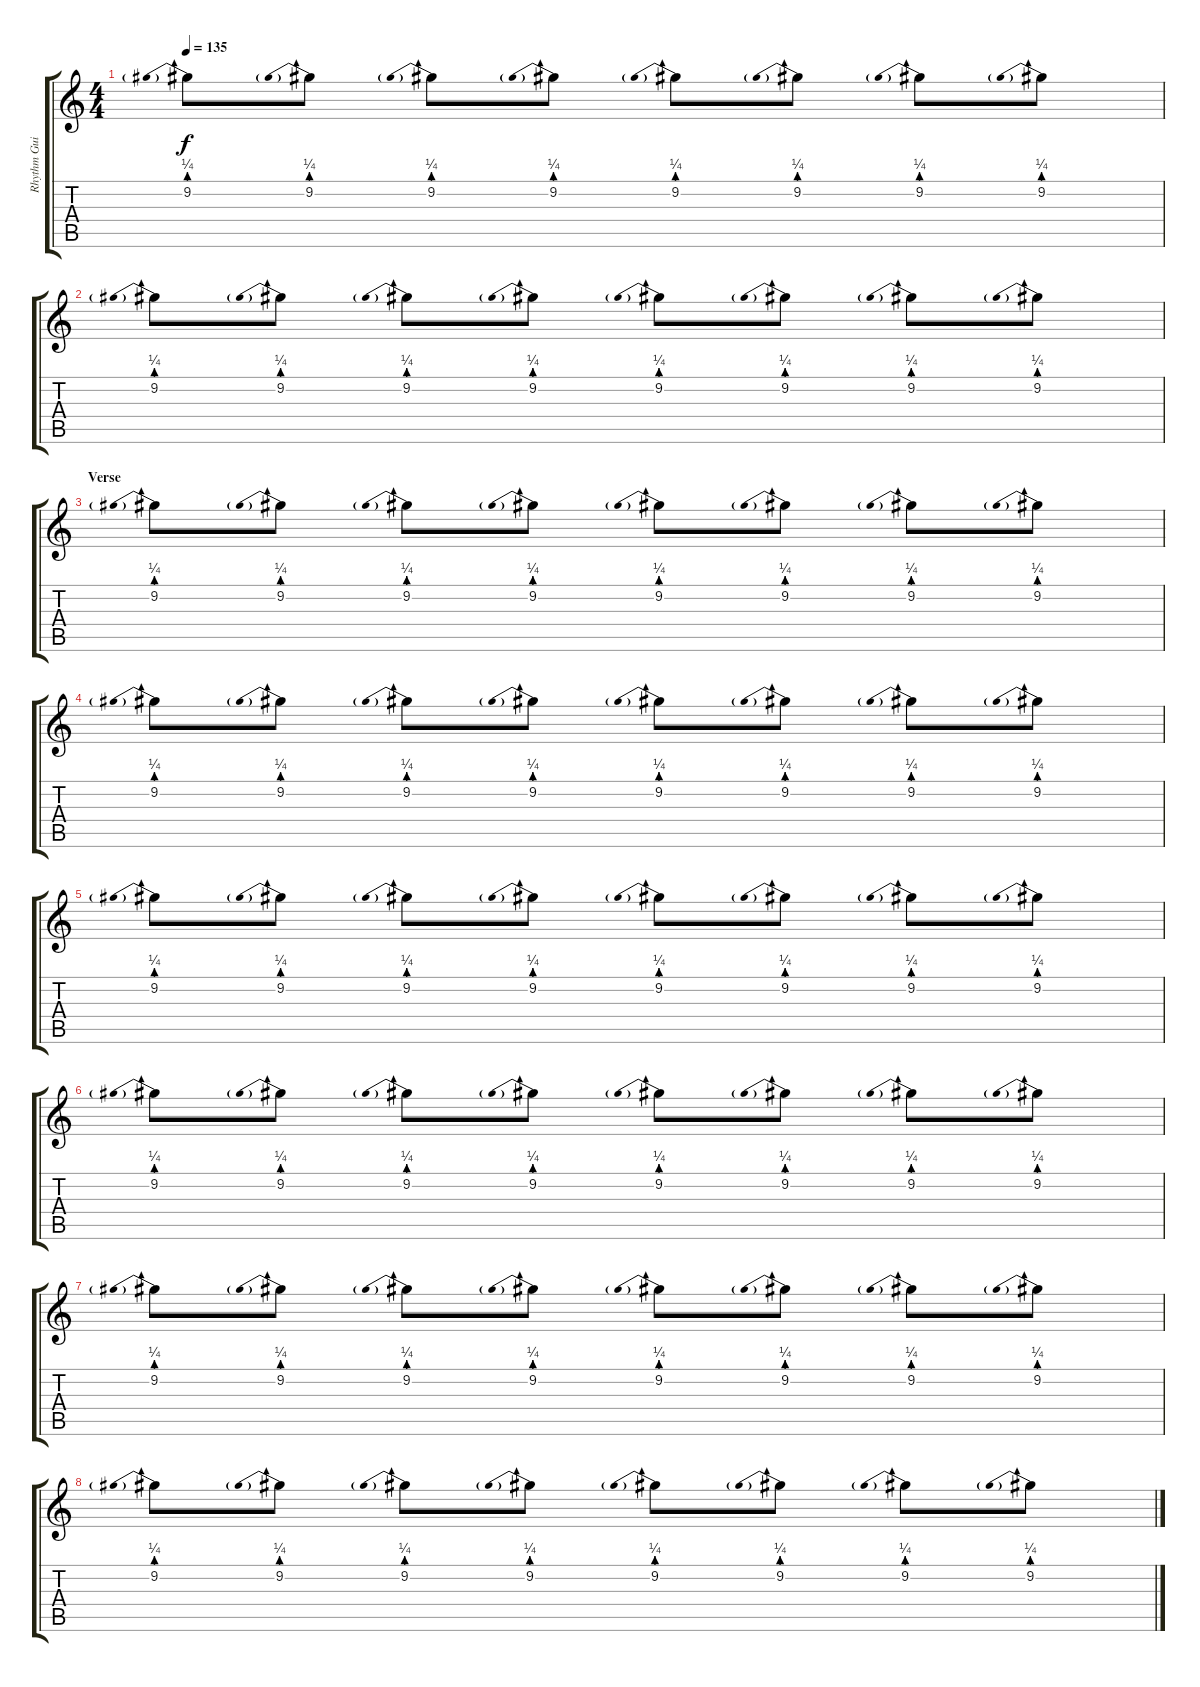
\track ("Rhythm Guitar 2" "Rhythm Gui") {instrument distortionguitar}
\staff {score tabs}
\tuning (E4 B3 G3 D3 A2 E2) {hide}
\ts (4 4)
\tempo 135
\clef g2
\ks c
9.2{be (prebend 0 1 60 1)}.8{dy f} 9.2{be (prebend 0 1 60 1)}.8 9.2{be (prebend 0 1 60 1)}.8 9.2{be (prebend 0 1 60 1)}.8 9.2{be (prebend 0 1 60 1)}.8 9.2{be (prebend 0 1 60 1)}.8 9.2{be (prebend 0 1 60 1)}.8 9.2{be (prebend 0 1 60 1)}.8 |
9.2{be (prebend 0 1 60 1)}.8 9.2{be (prebend 0 1 60 1)}.8 9.2{be (prebend 0 1 60 1)}.8 9.2{be (prebend 0 1 60 1)}.8 9.2{be (prebend 0 1 60 1)}.8 9.2{be (prebend 0 1 60 1)}.8 9.2{be (prebend 0 1 60 1)}.8 9.2{be (prebend 0 1 60 1)}.8 |
\section ("" "Verse")
9.2{be (prebend 0 1 60 1)}.8 9.2{be (prebend 0 1 60 1)}.8 9.2{be (prebend 0 1 60 1)}.8 9.2{be (prebend 0 1 60 1)}.8 9.2{be (prebend 0 1 60 1)}.8 9.2{be (prebend 0 1 60 1)}.8 9.2{be (prebend 0 1 60 1)}.8 9.2{be (prebend 0 1 60 1)}.8 |
9.2{be (prebend 0 1 60 1)}.8 9.2{be (prebend 0 1 60 1)}.8 9.2{be (prebend 0 1 60 1)}.8 9.2{be (prebend 0 1 60 1)}.8 9.2{be (prebend 0 1 60 1)}.8 9.2{be (prebend 0 1 60 1)}.8 9.2{be (prebend 0 1 60 1)}.8 9.2{be (prebend 0 1 60 1)}.8 |
9.2{be (prebend 0 1 60 1)}.8 9.2{be (prebend 0 1 60 1)}.8 9.2{be (prebend 0 1 60 1)}.8 9.2{be (prebend 0 1 60 1)}.8 9.2{be (prebend 0 1 60 1)}.8 9.2{be (prebend 0 1 60 1)}.8 9.2{be (prebend 0 1 60 1)}.8 9.2{be (prebend 0 1 60 1)}.8 |
9.2{be (prebend 0 1 60 1)}.8 9.2{be (prebend 0 1 60 1)}.8 9.2{be (prebend 0 1 60 1)}.8 9.2{be (prebend 0 1 60 1)}.8 9.2{be (prebend 0 1 60 1)}.8 9.2{be (prebend 0 1 60 1)}.8 9.2{be (prebend 0 1 60 1)}.8 9.2{be (prebend 0 1 60 1)}.8 |
9.2{be (prebend 0 1 60 1)}.8 9.2{be (prebend 0 1 60 1)}.8 9.2{be (prebend 0 1 60 1)}.8 9.2{be (prebend 0 1 60 1)}.8 9.2{be (prebend 0 1 60 1)}.8 9.2{be (prebend 0 1 60 1)}.8 9.2{be (prebend 0 1 60 1)}.8 9.2{be (prebend 0 1 60 1)}.8 |
9.2{be (prebend 0 1 60 1)}.8 9.2{be (prebend 0 1 60 1)}.8 9.2{be (prebend 0 1 60 1)}.8 9.2{be (prebend 0 1 60 1)}.8 9.2{be (prebend 0 1 60 1)}.8 9.2{be (prebend 0 1 60 1)}.8 9.2{be (prebend 0 1 60 1)}.8 9.2{be (prebend 0 1 60 1)}.8
